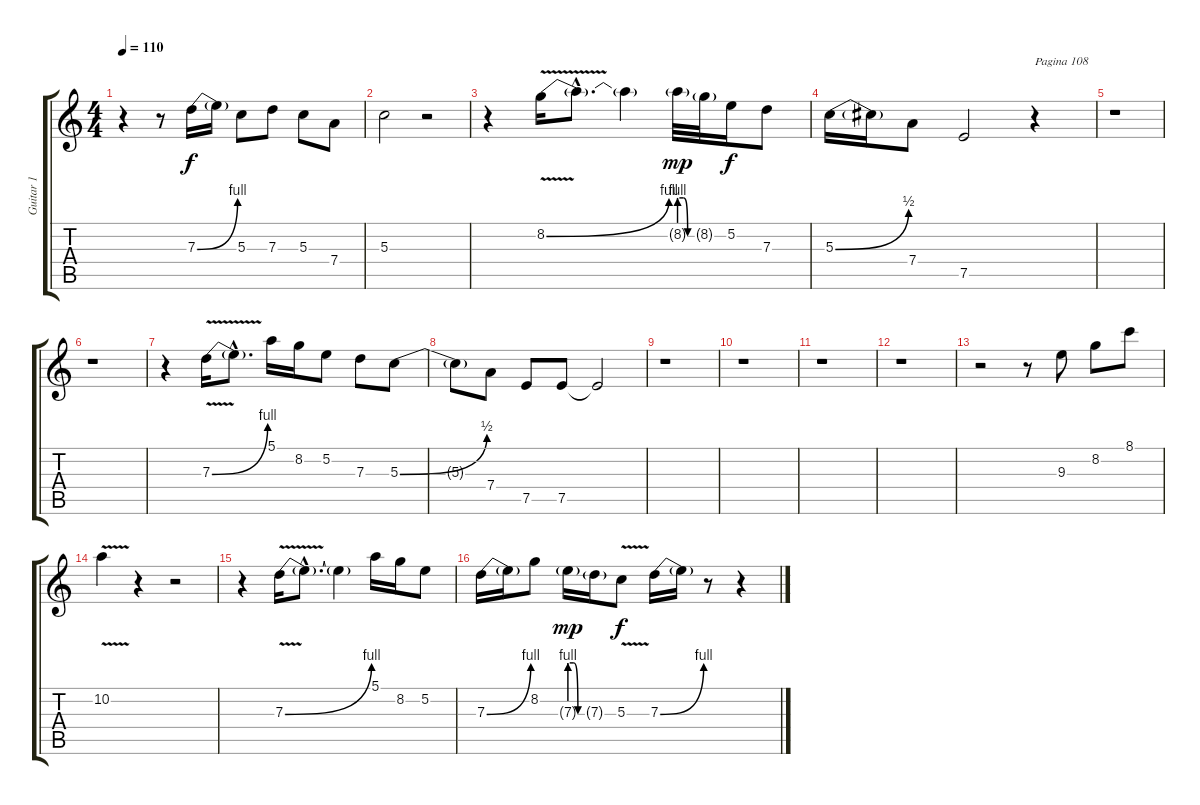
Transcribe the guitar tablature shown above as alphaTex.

\track ("Guitar 1" "Guitar 1") {instrument distortionguitar}
\staff {score tabs}
\tuning (E4 B3 G3 D3 A2 E2) {hide}
\ts (4 4)
\tempo 110
\clef g2
\ks c
r.4{dy f} r.8 7.3{be (bend 0 0 60 4)}.16 7.3{t}.16 5.3.8 7.3.8 5.3.8 7.4.8 |
5.3.2 r.2 |
r.4 8.2{be (bend 0 0 60 4) v}.16 8.2{hac t}.8{d} 8.2{t}.4 8.2{be (custom 0 4 20 4 40 0 60 0) g}.32{dy mp} 8.2{g}.32 5.2.16{dy f} 7.3.8 |
5.3{be (bend 0 0 60 2)}.16 5.3{t}.16 7.4.8 7.5.2 r.4{txt "Pagina 108"} |
r.1 |
r.1 |
r.4 7.3{be (bend 0 0 60 4) v}.16 7.3{hac t}.8{d} 5.1.16 8.2.16 5.2.8 7.3.8 5.3{be (bend 0 0 60 2)}.8 |
5.3{t}.8 7.4.8 7.5.8 7.5.8 7.5{t}.2 |
r.1 |
r.1 |
r.1 |
r.1 |
r.2 r.8 9.3.8 8.2.8 8.1.8 |
10.2{v}.4 r.4 r.2 |
r.4 7.3{be (bend 0 0 60 4) v}.16 7.3{hac t}.8{d} 7.3{t}.4 5.1.16 8.2.16 5.2.8 |
7.3{be (bend 0 0 60 4)}.16 7.3{t}.16 8.2.8 7.3{be (custom 0 4 20 4 40 0 60 0) g}.16{dy mp} 7.3{g}.16 5.3{v}.8{dy f} 7.3{be (bend 0 0 60 4)}.16 7.3{t}.16 r.8 r.4
